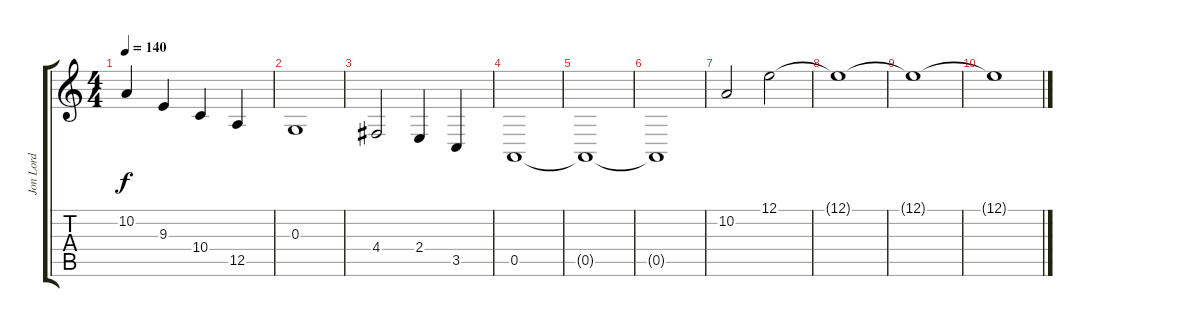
\track ("Jon Lord" "Jon Lord") {instrument drawbarorgan}
\staff {score tabs}
\tuning (E4 B3 G3 D3 A2 E2) {hide}
\ts (4 4)
\tempo 140
\clef g2
\ks c
10.2.4{dy f} 9.3.4 10.4.4 12.5.4 |
0.3.1 |
4.4.2 2.4.4 3.5.4 |
0.5.1 |
0.5{t}.1 |
0.5{t}.1 |
10.2.2 12.1.2 |
12.1{t}.1 |
12.1{t}.1 |
12.1{t}.1
